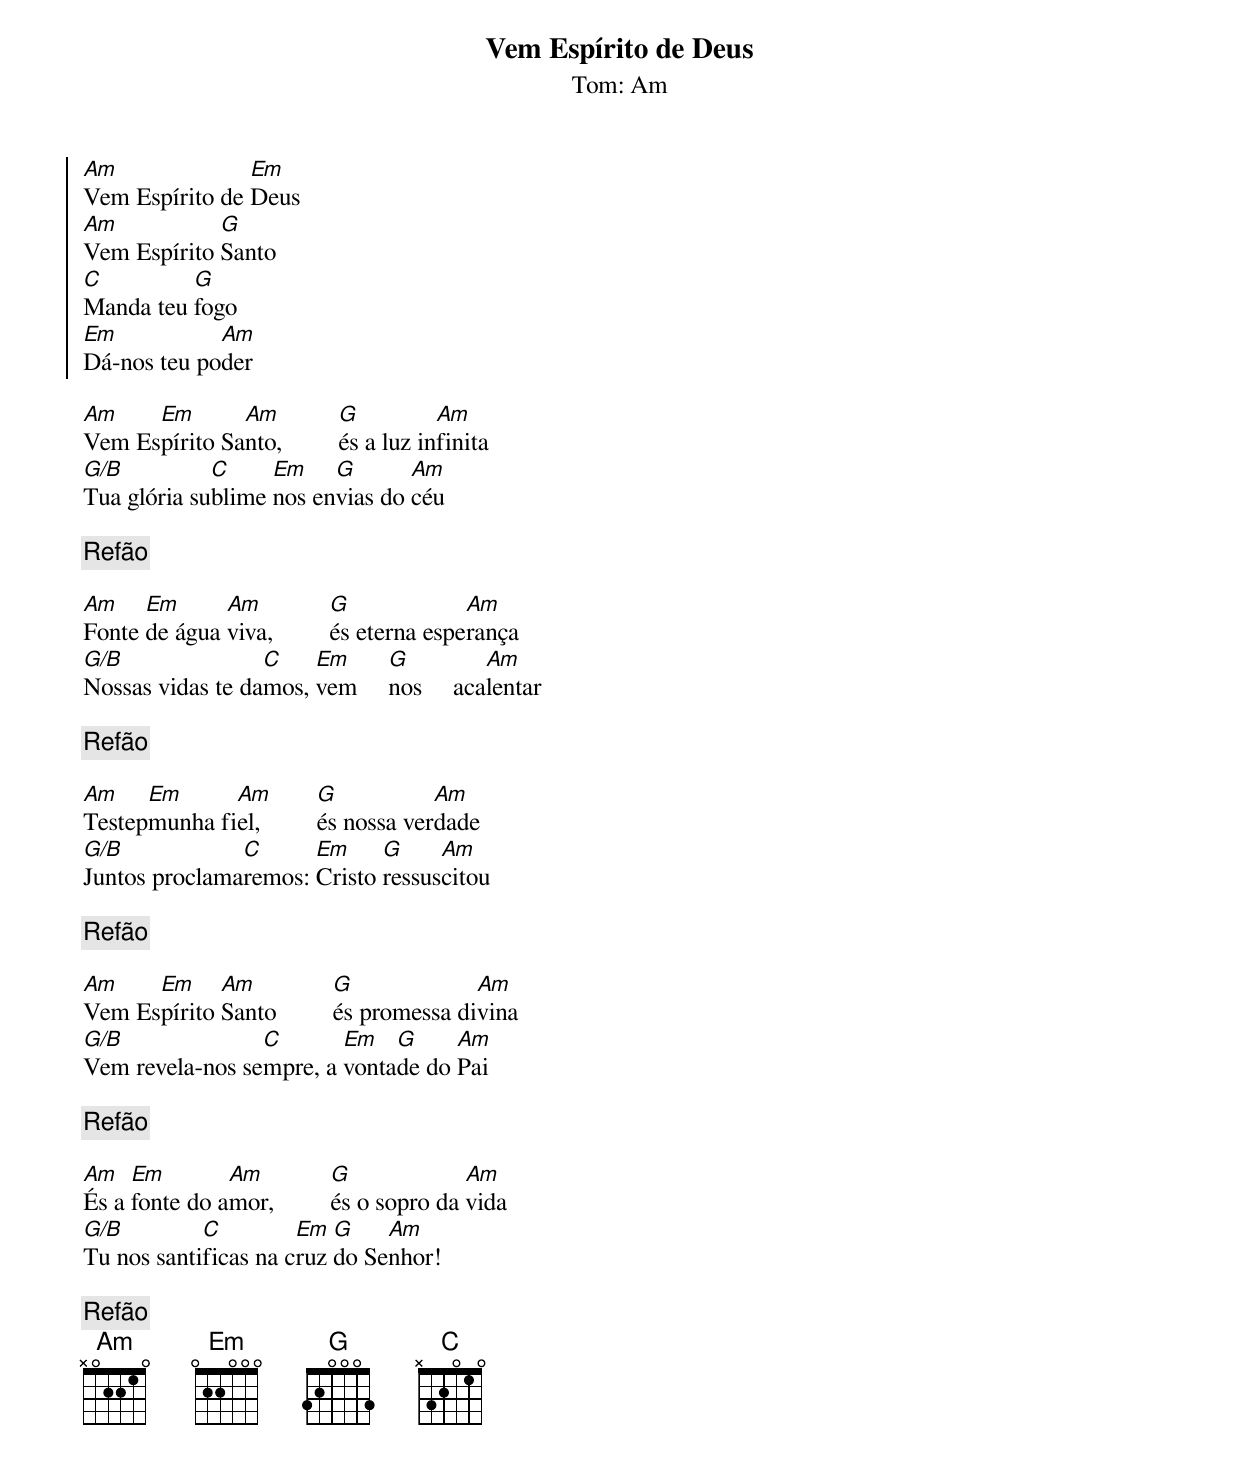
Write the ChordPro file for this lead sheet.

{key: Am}
{title: Vem Espírito de Deus}
{subtitle:Tom: %{key}}
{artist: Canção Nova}
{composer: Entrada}

{start_of_chorus}
[Am]Vem Espírito de [Em]Deus
[Am]Vem Espírito [G]Santo
[C]Manda teu [G]fogo
[Em]Dá-nos teu po[Am]der
{end_of_chorus}

{start_of_verse}
[Am]Vem Es[Em]pírito Sa[Am]nto,         [G]és a luz in[Am]finita
[G/B]Tua glória su[C]blime [Em]nos en[G]vias do [Am]céu
{end_of_verse}

{comment: Refão}

{start_of_verse}
[Am]Fonte [Em]de água [Am]viva,         [G]és eterna espe[Am]rança
[G/B]Nossas vidas te da[C]mos, [Em]vem     [G]nos     aca[Am]lentar
{end_of_verse}

{comment: Refão}

{start_of_verse}
[Am]Testep[Em]munha fi[Am]el,         [G]és nossa ver[Am]dade
[G/B]Juntos proclama[C]remos: [Em]Cristo [G]ressus[Am]citou
{end_of_verse}

{comment: Refão}

{start_of_verse}
[Am]Vem Es[Em]pírito [Am]Santo         [G]és promessa di[Am]vina
[G/B]Vem revela-nos se[C]mpre, a [Em]vonta[G]de do [Am]Pai
{end_of_verse}

{comment: Refão}

{start_of_verse}
[Am]És a [Em]fonte do a[Am]mor,         [G]és o sopro da [Am]vida
[G/B]Tu nos santi[C]ficas na c[Em]ruz [G]do Se[Am]nhor!
{end_of_verse}

{comment: Refão}
